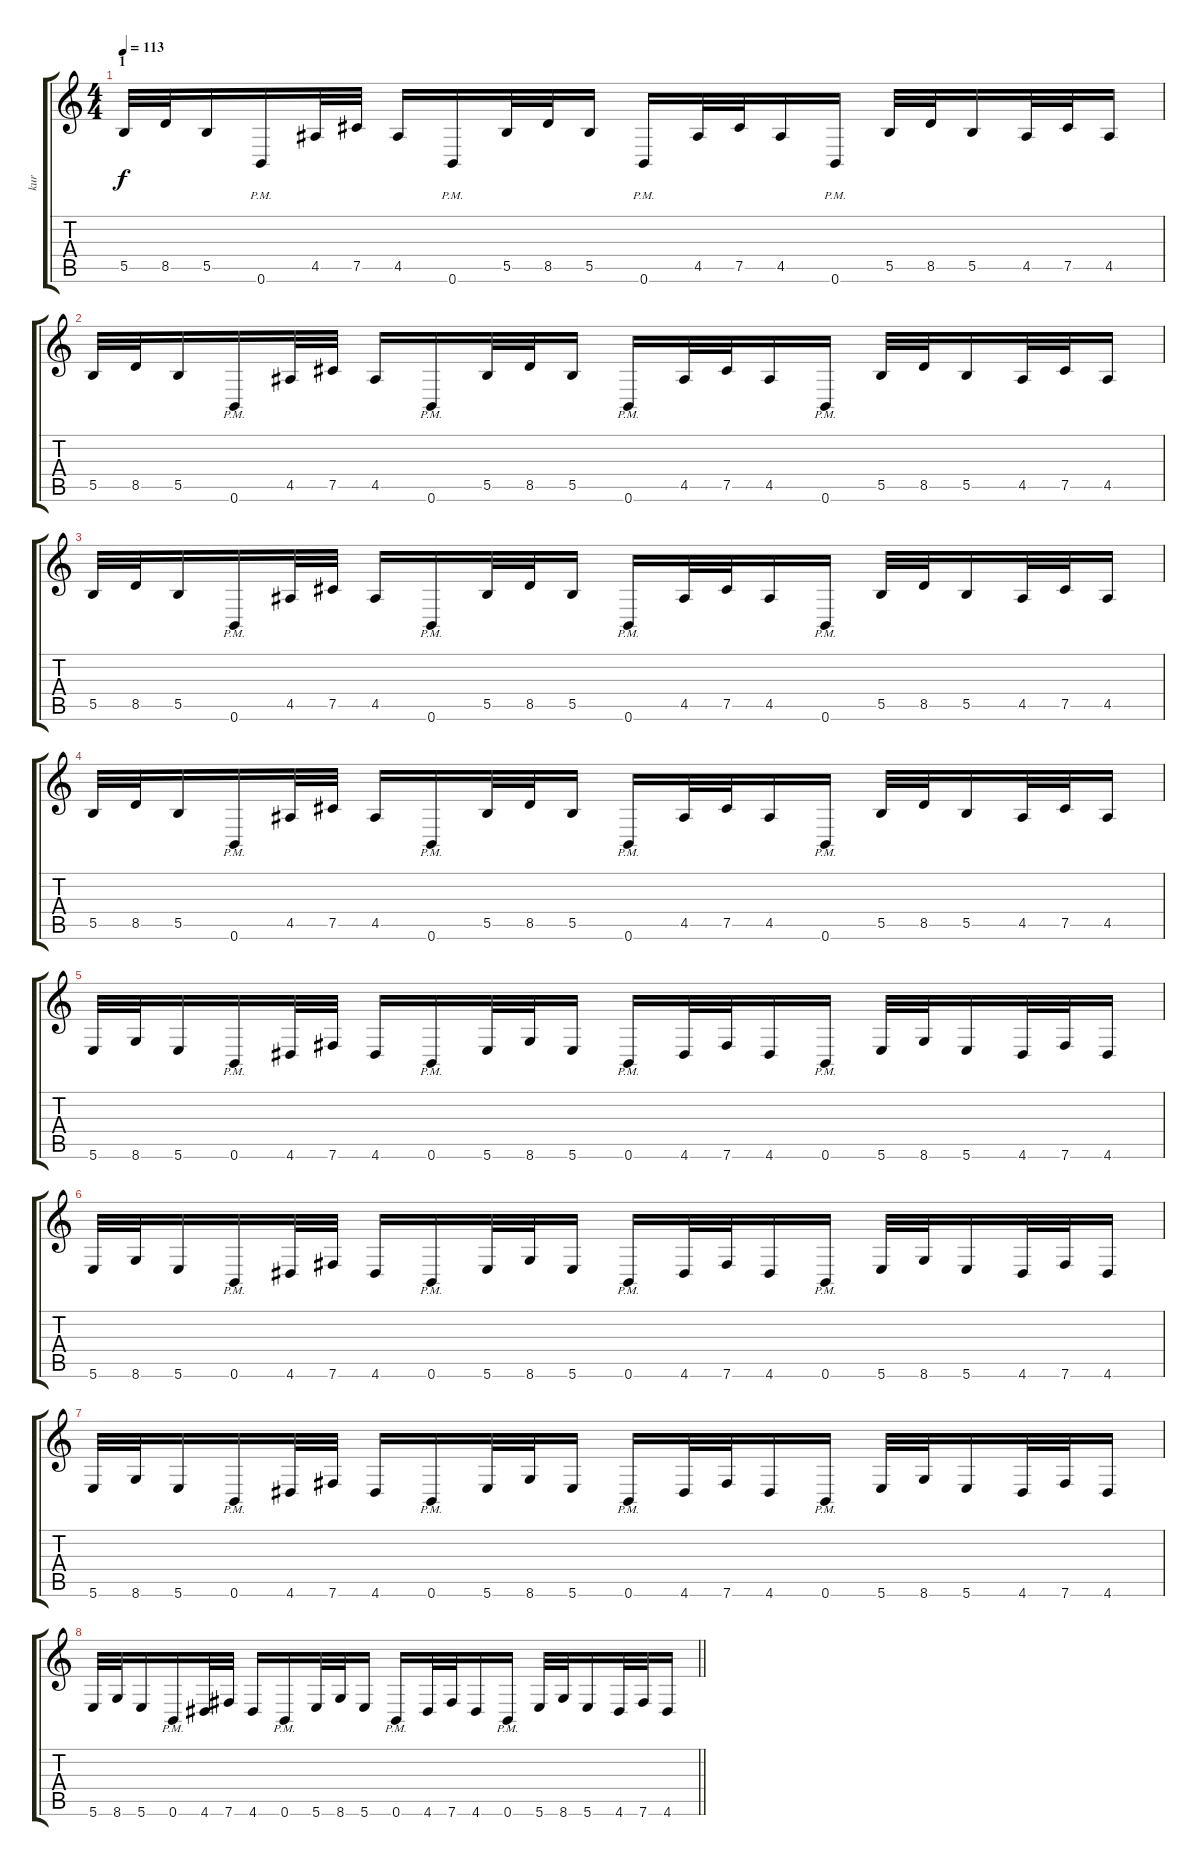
\track ("kur" "kur") {instrument distortionguitar}
\staff {score tabs}
\tuning (Db4 Ab3 E3 B2 Gb2 B1) {hide}
\ts (4 4)
\section ("" "1")
\tempo 113
\clef g2
\ks c
5.5.32{dy f} 8.5.32 5.5.16 0.6{pm}.16 4.5.32 7.5.32 4.5.16 0.6{pm}.16 5.5.32 8.5.32 5.5.16 0.6{pm}.16 4.5.32 7.5.32 4.5.16 0.6{pm}.16 5.5.32 8.5.32 5.5.16 4.5.32 7.5.32 4.5.16 |
5.5.32 8.5.32 5.5.16 0.6{pm}.16 4.5.32 7.5.32 4.5.16 0.6{pm}.16 5.5.32 8.5.32 5.5.16 0.6{pm}.16 4.5.32 7.5.32 4.5.16 0.6{pm}.16 5.5.32 8.5.32 5.5.16 4.5.32 7.5.32 4.5.16 |
5.5.32 8.5.32 5.5.16 0.6{pm}.16 4.5.32 7.5.32 4.5.16 0.6{pm}.16 5.5.32 8.5.32 5.5.16 0.6{pm}.16 4.5.32 7.5.32 4.5.16 0.6{pm}.16 5.5.32 8.5.32 5.5.16 4.5.32 7.5.32 4.5.16 |
5.5.32 8.5.32 5.5.16 0.6{pm}.16 4.5.32 7.5.32 4.5.16 0.6{pm}.16 5.5.32 8.5.32 5.5.16 0.6{pm}.16 4.5.32 7.5.32 4.5.16 0.6{pm}.16 5.5.32 8.5.32 5.5.16 4.5.32 7.5.32 4.5.16 |
5.6.32 8.6.32 5.6.16 0.6{pm}.16 4.6.32 7.6.32 4.6.16 0.6{pm}.16 5.6.32 8.6.32 5.6.16 0.6{pm}.16 4.6.32 7.6.32 4.6.16 0.6{pm}.16 5.6.32 8.6.32 5.6.16 4.6.32 7.6.32 4.6.16 |
5.6.32 8.6.32 5.6.16 0.6{pm}.16 4.6.32 7.6.32 4.6.16 0.6{pm}.16 5.6.32 8.6.32 5.6.16 0.6{pm}.16 4.6.32 7.6.32 4.6.16 0.6{pm}.16 5.6.32 8.6.32 5.6.16 4.6.32 7.6.32 4.6.16 |
5.6.32 8.6.32 5.6.16 0.6{pm}.16 4.6.32 7.6.32 4.6.16 0.6{pm}.16 5.6.32 8.6.32 5.6.16 0.6{pm}.16 4.6.32 7.6.32 4.6.16 0.6{pm}.16 5.6.32 8.6.32 5.6.16 4.6.32 7.6.32 4.6.16 |
\barLineRight lightlight
5.6.32 8.6.32 5.6.16 0.6{pm}.16 4.6.32 7.6.32 4.6.16 0.6{pm}.16 5.6.32 8.6.32 5.6.16 0.6{pm}.16 4.6.32 7.6.32 4.6.16 0.6{pm}.16 5.6.32 8.6.32 5.6.16 4.6.32 7.6.32 4.6.16
